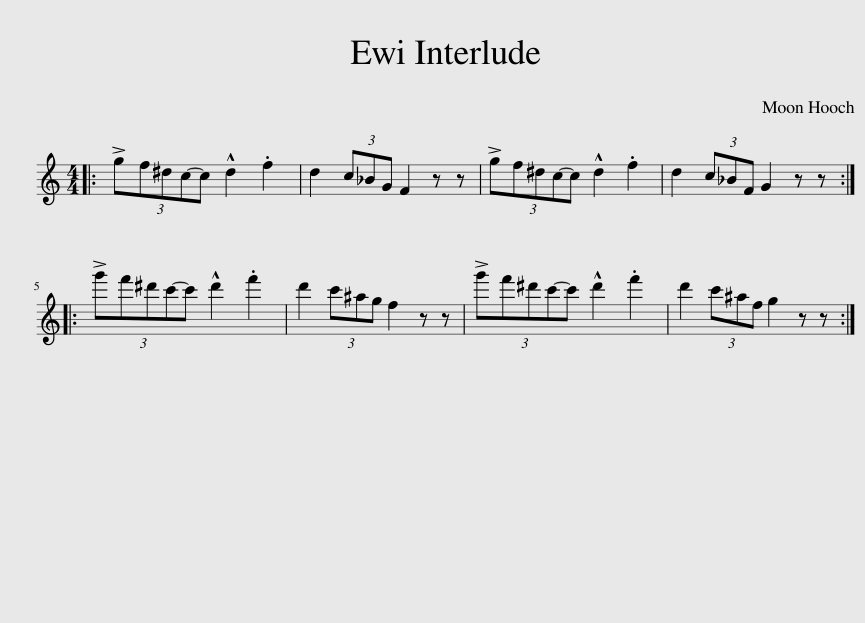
X:1
L:1/8
M:4/4
I:linebreak $
K:none
V:1 treble transpose=-14
V:1
[K:C]|: !>!g(3f^dc-c !^!d2 .f2 | d2 (3c_BG F2 z z | !>!g(3f^dc-c !^!d2 .f2 | d2 (3c_BF G2 z z ::$ !>!g'(3f'^d'c'-c' !^!d'2 .f'2 | %5
 d'2 (3c'^ag f2 z z | !>!g'(3f'^d'c'-c' !^!d'2 .f'2 | d'2 (3c'^af g2 z z :| %8
